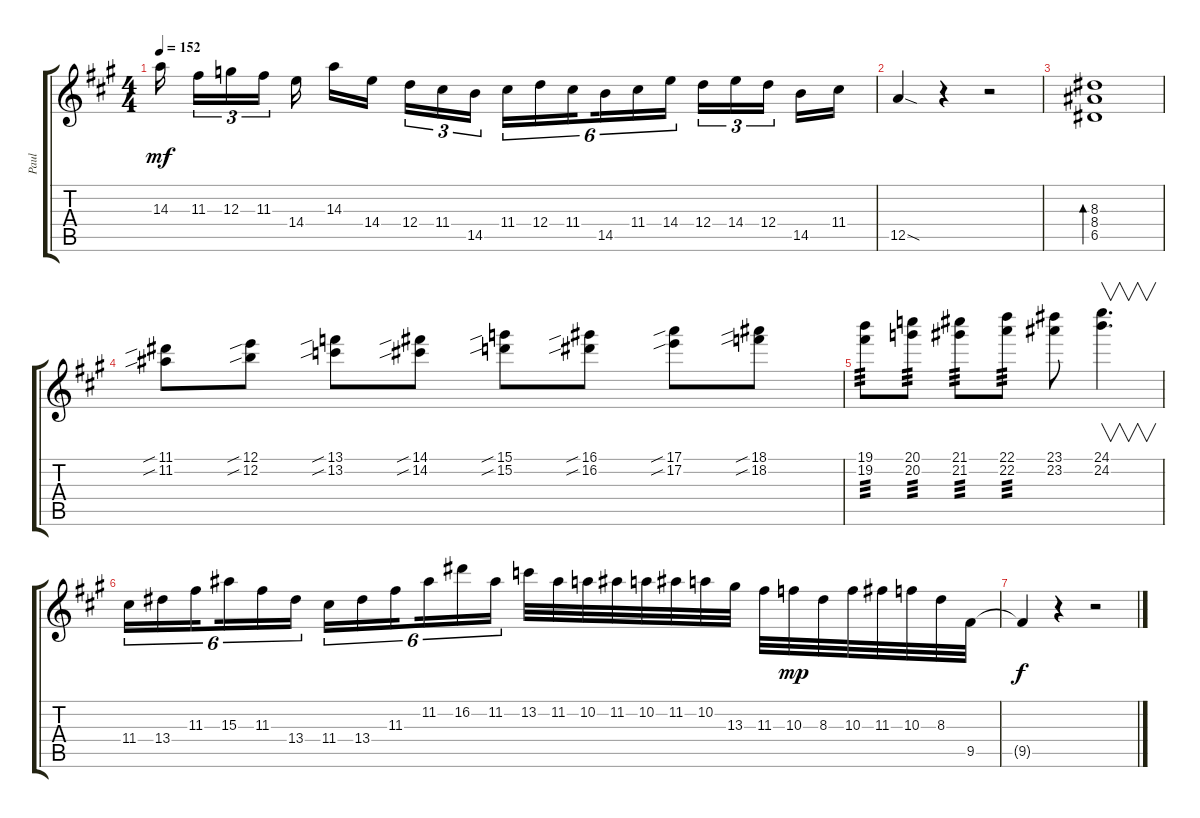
\track ("Paul" "Paul") {instrument distortionguitar}
\staff {score tabs}
\tuning (E4 B3 G3 D3 A2 E2) {hide}
\ts (4 4)
\tempo 152
\clef g2
\ks a
14.3.16{dy mf beam splitsecondary} 11.3.16{tu (3 2)} 12.3.16{tu (3 2)} 11.3.16{tu (3 2) beam splitsecondary} 14.4.16 14.3.16 14.4.16{beam splitsecondary} 12.4.16{tu (3 2)} 11.4.16{tu (3 2)} 14.5.16{tu (3 2)} 11.4.16{tu (6 4)} 12.4.16{tu (6 4)} 11.4.16{tu (6 4) beam splitsecondary} 14.5.16{tu (6 4)} 11.4.16{tu (6 4)} 14.4.16{tu (6 4)} 12.4.16{tu (3 2)} 14.4.16{tu (3 2)} 12.4.16{tu (3 2) beam splitsecondary} 14.5.16 11.4.16 |
12.5{sod}.4 r.4 r.2 |
(8.3 8.4 6.5).1{bd 120} |
(11.1{sib} 11.2{sib}).8 (12.1{sib} 12.2{sib}).8 (13.1{sib} 13.2{sib}).8 (14.1{sib} 14.2{sib}).8 (15.1{sib} 15.2{sib}).8 (16.1{sib} 16.2{sib}).8 (17.1{sib} 17.2{sib}).8 (18.1{sib} 18.2{sib}).8 |
(19.1 19.2).8{tp 3} (20.1 20.2).8{tp 3} (21.1 21.2).8{tp 3} (22.1 22.2).8{tp 3} (23.1 23.2).8 (24.1 24.2).4{v d} |
11.4.16{tu (6 4)} 13.4.16{tu (6 4)} 11.3.16{tu (6 4) beam splitsecondary} 15.3.16{tu (6 4)} 11.3.16{tu (6 4)} 13.4.16{tu (6 4)} 11.4.16{tu (6 4)} 13.4.16{tu (6 4)} 11.3.16{tu (6 4) beam splitsecondary} 11.2.16{tu (6 4)} 16.2.16{tu (6 4)} 11.2.16{tu (6 4)} 13.2.32 11.2.32 10.2.32 11.2.32 10.2.32 11.2.32 10.2.32 13.3.32 11.3.32 10.3.32{dy mp} 8.3.32 10.3.32 11.3.32 10.3.32 8.3.32 9.5.32 |
9.5{t}.4{dy f} r.4 r.2
